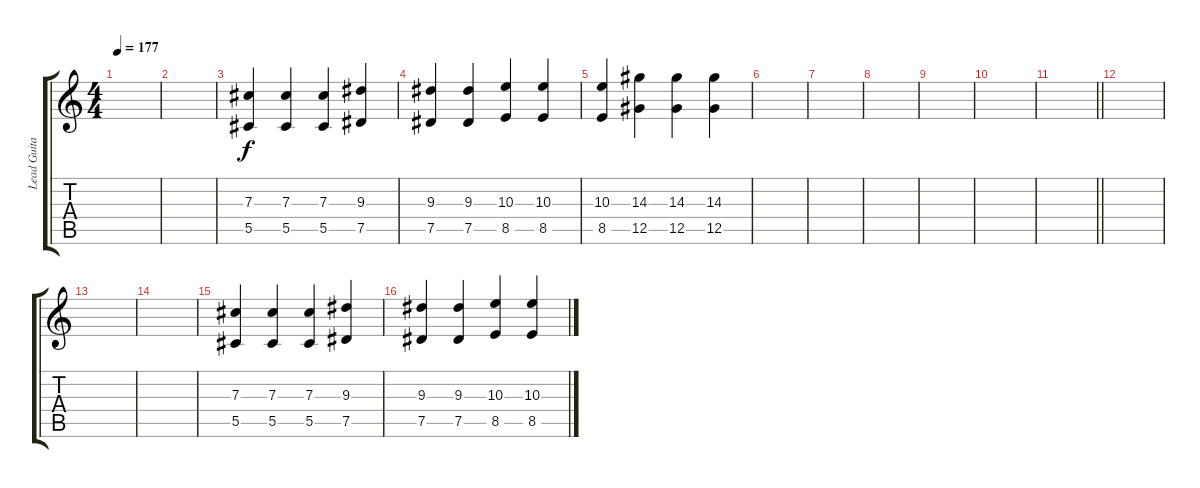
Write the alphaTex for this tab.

\track ("Lead Guitar" "Lead Guita") {instrument distortionguitar}
\staff {score tabs}
\tuning (Eb4 Bb3 Gb3 Db3 Ab2 Db2) {hide}
\ts (4 4)
\tempo 177
\clef g2
\ks c
|
|
(7.3 5.5).4 (7.3 5.5).4 (7.3 5.5).4 (9.3 7.5).4 |
(9.3 7.5).4 (9.3 7.5).4 (10.3 8.5).4 (10.3 8.5).4 |
(10.3 8.5).4 (14.3 12.5).4 (14.3 12.5).4 (14.3 12.5).4 |
|
|
|
|
|
\barLineRight lightlight
|
|
|
|
(7.3 5.5).4 (7.3 5.5).4 (7.3 5.5).4 (9.3 7.5).4 |
(9.3 7.5).4 (9.3 7.5).4 (10.3 8.5).4 (10.3 8.5).4
